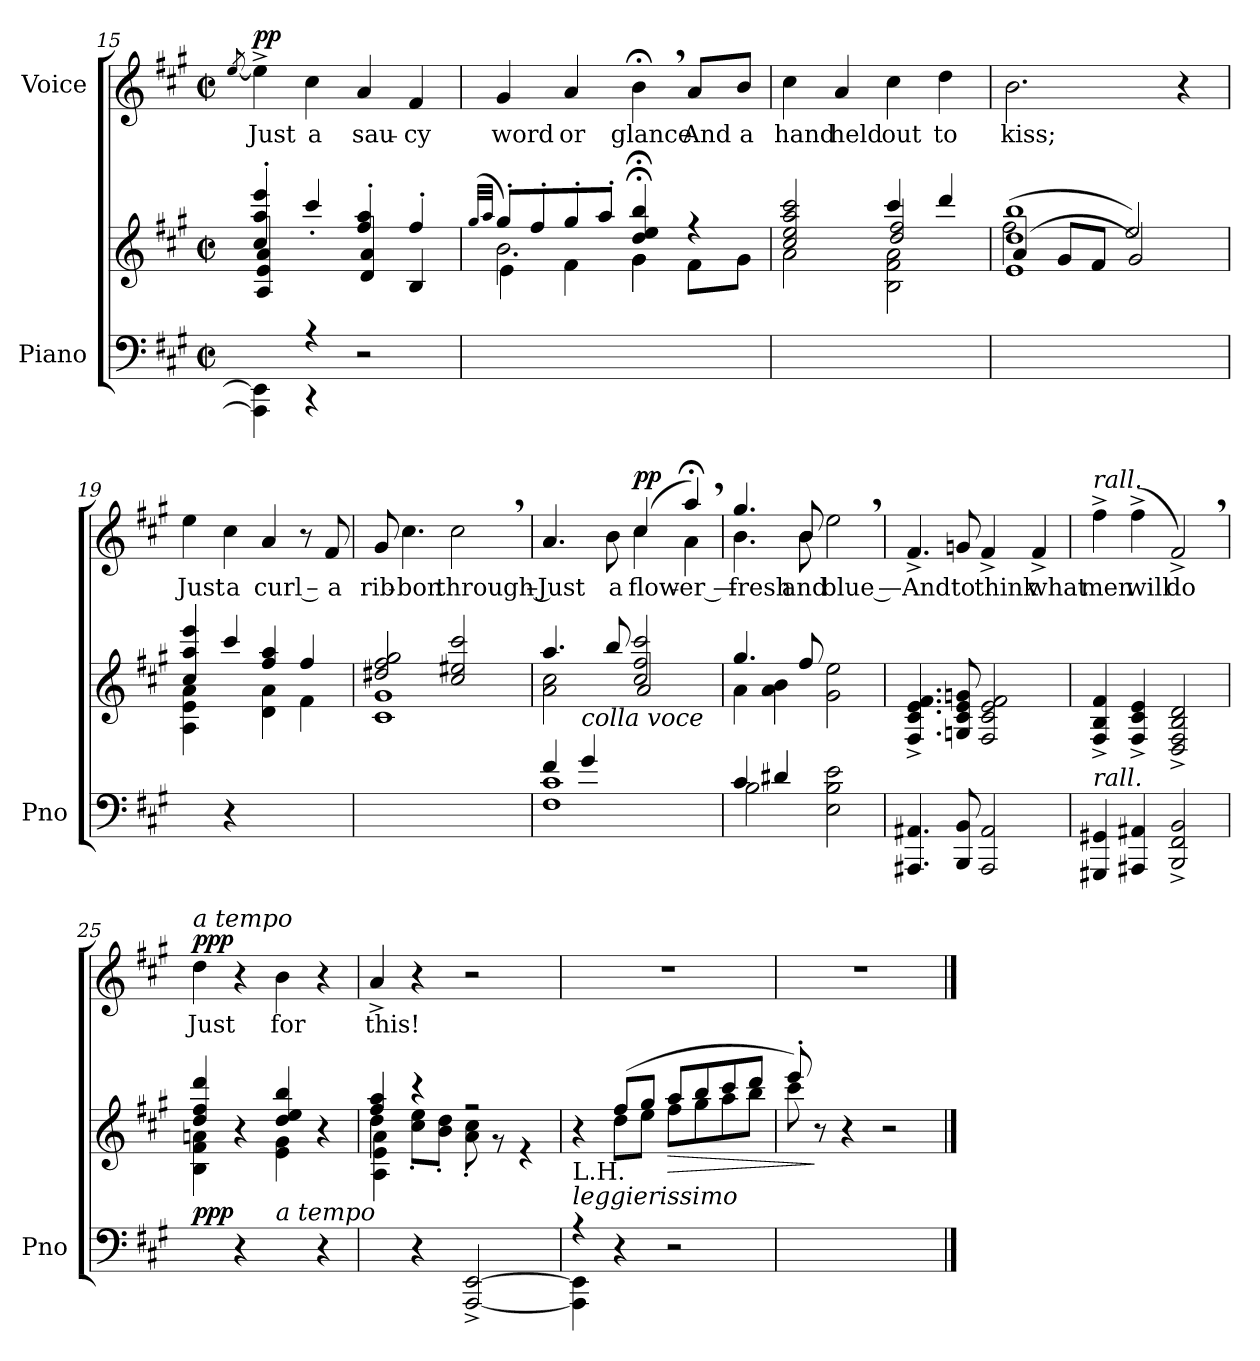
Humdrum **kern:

**kern	**kern	**dynam	**kern	**text	**dynam
*part2	*part2	*part2	*part1	*part1	*part1
*staff3	*staff2	*staff2/3	*staff1	*staff1	*staff1
*I"Piano	*	*	*I"Voice	*	*
*I'Pno	*	*	*	*	*
*clefF4	*clefG2	*	*clefG2	*	*
*k[f#c#g#]	*k[f#c#g#]	*	*k[f#c#g#]	*	*
*M2/2	*M2/2	*	*M2/2	*	*
*met(c|)	*met(c|)	*	*met(c|)	*	*
=15	=15	=15	=15	=15	=15
.	.	.	[8qee/	.	.
*^	*^	*	*	*	*
!	!	!	!	!	!	!	!LO:DY:a
4ryy	4AAA!\] 4EE!\]	4cc#/'> 4aa/'> 4eee/'>	4A/ 4e/ 4a/	.	4ee^<\]	Just	pp
4r	4r	4ccc#'>/	4ryy	.	4cc#\	a	.
2ryy	2r	4ff#/'> 4aa/'>	4d/ 4a/	.	4a/	sau-	.
.	.	4ff#'>/	4B/	.	4f#/	-cy	.
*v	*v	*	*	*	*	*	*
*	*v	*v	*	*	*	*
=16	=16	=16	=16	=16	=16
.	(32qgg#/LLL	.	.	.	.
.	32qaa/JJJ	.	.	.	.
*	*^	*	*	*	*
*	*	*^	*	*	*	*
*	*	*	*^	*	*	*	*
1ryy	8gg#'/L)	2.b\	2ryy	4e\	.	4g#/	word	.
.	8ff#'/	.	.	.	.	.	.	.
.	8gg#'/	.	.	4f#\	.	4a/	or	.
.	8aa'/J	.	.	.	.	.	.	.
.	4dd/;< 4ee/;< 4bb/;<	.	4g#;\	4g#\	.	4b;<,\	glance	.
.	4r	4ryy	4ryy	8f#\L	.	8a/L	And	.
.	.	.	.	8g#\J	.	8b/J	a	.
*	*	*	*v	*v	*	*	*	*
=17	=17	=17	=17	=17	=17	=17	=17
1ryy	2cc#/ 2ee/ 2aa/ 2ccc#/	2ryy	2a\	.	4cc#\	hand	.
.	.	.	.	.	4a/	held	.
.	4ccc#/	2dd/ 2ff#/	2B\ 2f#\ 2a\	.	4cc#\	out	.
.	4ddd/	.	.	.	4dd\	to	.
=18	=18	=18	=18	=18	=18	=18	=18
*	*	*	*^	*	*	*	*
1ryy	1dd 1bb	(>2ff#\	(<4a/	1e	.	2.b\	kiss;	.
.	.	.	8g#/L	.	.	.	.	.
.	.	.	8f#/J	.	.	.	.	.
.	.	2ee/)	2g#/)	.	.	.	.	.
.	.	.	.	.	.	4r	.	.
*	*	*v	*v	*v	*	*	*	*
=19	=19	=19	=19	=19	=19	=19
4ryy	4cc#/ 4aa/ 4eee/	4A\ 4e\ 4a\	.	4ee\	Just	.
4r	4ccc#/	4ryy	.	4cc#\	a	.
2ryy	4ff#/ 4aa/	4d\ 4a\	.	4a/	curl –	.
.	4ff#/	4f#\	.	8r	.	.
.	.	.	.	8f#/	a	.
=20	=20	=20	=20	=20	=20	=20
1ryy	2dd#X/ 2ff#/ 2gg#/	1c# 1g#	.	8g#/	rib-	.
.	.	.	.	4.cc#\	-bon	.
.	2cc#/ 2ee#X/ 2ccc#/	.	.	2cc#,\	through –	.
=21	=21	=21	=21	=21	=21	=21
*^	*	*^	*	*^	*	*
4f#/	1F# 1c#	4.aa/	2a\ 2cc#\	2ryy	.	4.a/	2ryy	Just	.
!LO:TX:i:t=colla voce	!	!	!	!	!	!	!	!	!
4g#/	.	.	.	.	.	.	.	.	.
.	.	8bb/	.	.	.	8b\	.	a	.
!	!	!	!	!	!	!	!	!	!LO:DY:a
2ryy	.	2cc#/ 2ff#/ 2ccc#/	2ryy	2a/	.	(4cc#/	4cc#\	flow-	pp
.	.	.	.	.	.	4aa;<,/)	4a\	-er —	.
*	*	*	*v	*v	*	*	*	*	*
=22	=22	=22	=22	=22	=22	=22	=22	=22
4c#/	2B\	4.gg#/	4a\	.	4.gg#/	4.b\	fresh	.
4d#X/	.	.	4a\ 4b\	.	.	.	.	.
.	.	8ff#/	.	.	8b/	8b\	and	.
2E\ 2B\ 2e\	2ryy	2g#\ 2ee\	2ryy	.	2ee,\	2ryy	blue —	.
=23	=23	=23	=23	=23	=23	=23	=23	=23
!	!	!	!	!	!LO:TX:a:i:t=cresc.	!	!	!
!LO:TX:a:i:t=cresc.	!	!	!	!	!	!	!	!
*v	*v	*	*	*	*v	*v	*	*
*	*v	*v	*	*	*	*
4.AAA#X/ 4.AA#X/	4.F#/^ 4.c#/^ 4.e/^ 4.f#/^	.	4.f#^>/	And	.
8BBB/ 8BB/	8Gn/ 8c#/ 8e/ 8gn/	.	8gn/	to	.
2AAA#/ 2AA#/	2F#/ 2c#/ 2e/ 2f#/	.	4f#^>/	think	.
.	.	.	4f#^>/	what	.
=24	=24	=24	=24	=24	=24
!	!	!	!LO:TX:i:t=rall.	!	!
!LO:TX:i:t=rall.	!	!	!	!	!
4GGG#X/ 4GG#X/	4F#/^ 4B/^ 4f#/^	.	4ff#^>\	men	.
4AAA#X/ 4AA#X/	4F#/^ 4c#/^ 4e/^	.	(4ff#^\	will	.
2BBB/^ 2FF#/^ 2BB/^	2D/^ 2F#/^ 2B/^ 2d/^	.	2f#^>,/)	do	.
=25	=25	=25	=25	=25	=25
*	*^	*	*	*	*
!	!	!	!	!LO:TX:a:i:t=a tempo	!	!
!	!	!	!LO:DY:a=2	!	!	!LO:DY:a
4ryy	4dd/ 4ff#/ 4ddd/	4B\ 4f#\ 4an\	ppp	4dd\	Just	ppp
4r	4r	4ryy	.	4r	.	.
!LO:TX:i:t=a tempo	!	!	!	!	!	!
4ryy	4dd/ 4ee/ 4bb/	4e\ 4g#\	.	4b\	for	.
4r	4r	4ryy	.	4r	.	.
=26	=26	=26	=26	=26	=26	=26
*	*	*^	*	*	*	*
4ryy	4ff#/ 4aa/	4dd\	4A\ 4e\ 4a\	.	4a^>/	this!	.
4r	4r	8cc#\'> 8ee\'>L	2.ryy	.	4r	.	.
.	.	8b\'> 8dd\'>J	.	.	.	.	.
[<2AAA/^> [<2EE/^>	2r	8a\'> 8cc#\'>	.	.	2r	.	.
.	.	8r	.	.	.	.	.
.	.	4r	.	.	.	.	.
*	*	*v	*v	*	*	*	*
=27	=27	=27	=27	=27	=27	=27
*^	*	*	*	*	*	*
!	!	!LO:TX:b:t=L.H.	!	!	!	!	!
!LO:TX:i:t=leggierissimo	!	!	!	!	!	!	!
4r	4AAA!\] 4EE!\]	4r	4ryy	.	1r	.	.
2.ryy	4r	(>8ff#/L	8dd\L	.	.	.	.
.	.	8gg#/J	8ee\J	.	.	.	.
!	!	!	!	!LO:HP:b	!	!	!
.	2r	8aa/L	8ff#\L	>	.	.	.
.	.	8bb/	8gg#\	.	.	.	.
.	.	8ccc#/	8aa\	.	.	.	.
.	.	8ddd/J	8bb\J	.	.	.	.
*v	*v	*	*	*	*	*	*
=28	=28	=28	=28	=28	=28	=28
8ryy	8eee'>/)	8ccc#\	.	1r	.	.
8ryy	8r	2..ryy	]	.	.	.
4ryy	4r	.	.	.	.	.
2ryy	2r	.	.	.	.	.
*	*v	*v	*	*	*	*
==	==	==	==	==	==
*-	*-	*-	*-	*-	*-
